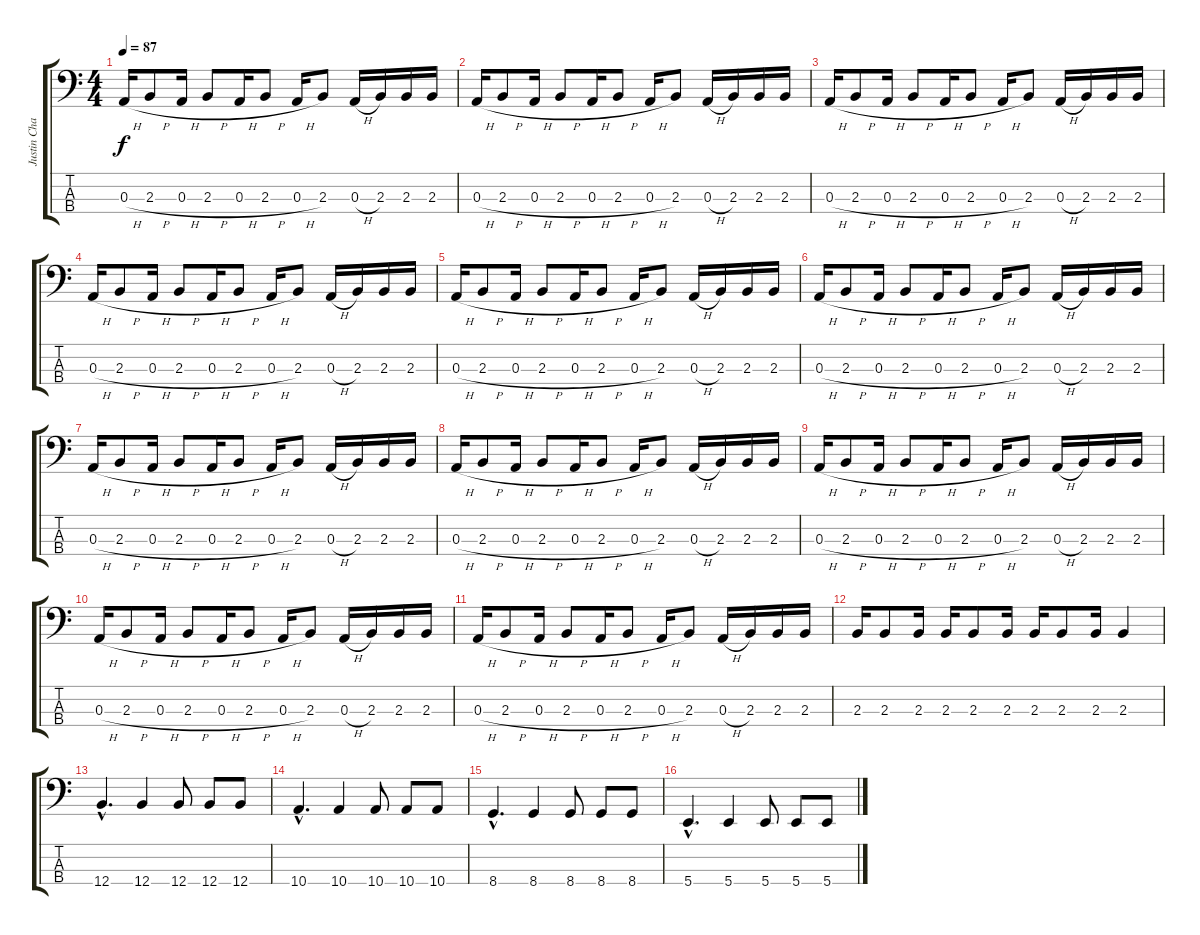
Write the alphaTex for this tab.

\track ("Justin Chancellor" "Justin Cha") {instrument electricbasspick}
\staff {score tabs}
\tuning (G2 D2 A1 B0) {hide}
\ts (4 4)
\tempo 87
\clef f4
\ks c
0.3{h}.16{dy f} 2.3{h}.8 0.3{h}.16 2.3{h}.8 0.3{h}.16 2.3{h}.8 0.3{h}.16 2.3.8 0.3{h}.16 2.3.16 2.3.16 2.3.16 |
0.3{h}.16 2.3{h}.8 0.3{h}.16 2.3{h}.8 0.3{h}.16 2.3{h}.8 0.3{h}.16 2.3.8 0.3{h}.16 2.3.16 2.3.16 2.3.16 |
0.3{h}.16 2.3{h}.8 0.3{h}.16 2.3{h}.8 0.3{h}.16 2.3{h}.8 0.3{h}.16 2.3.8 0.3{h}.16 2.3.16 2.3.16 2.3.16 |
0.3{h}.16 2.3{h}.8 0.3{h}.16 2.3{h}.8 0.3{h}.16 2.3{h}.8 0.3{h}.16 2.3.8 0.3{h}.16 2.3.16 2.3.16 2.3.16 |
0.3{h}.16 2.3{h}.8 0.3{h}.16 2.3{h}.8 0.3{h}.16 2.3{h}.8 0.3{h}.16 2.3.8 0.3{h}.16 2.3.16 2.3.16 2.3.16 |
0.3{h}.16 2.3{h}.8 0.3{h}.16 2.3{h}.8 0.3{h}.16 2.3{h}.8 0.3{h}.16 2.3.8 0.3{h}.16 2.3.16 2.3.16 2.3.16 |
0.3{h}.16 2.3{h}.8 0.3{h}.16 2.3{h}.8 0.3{h}.16 2.3{h}.8 0.3{h}.16 2.3.8 0.3{h}.16 2.3.16 2.3.16 2.3.16 |
0.3{h}.16 2.3{h}.8 0.3{h}.16 2.3{h}.8 0.3{h}.16 2.3{h}.8 0.3{h}.16 2.3.8 0.3{h}.16 2.3.16 2.3.16 2.3.16 |
0.3{h}.16 2.3{h}.8 0.3{h}.16 2.3{h}.8 0.3{h}.16 2.3{h}.8 0.3{h}.16 2.3.8 0.3{h}.16 2.3.16 2.3.16 2.3.16 |
0.3{h}.16 2.3{h}.8 0.3{h}.16 2.3{h}.8 0.3{h}.16 2.3{h}.8 0.3{h}.16 2.3.8 0.3{h}.16 2.3.16 2.3.16 2.3.16 |
0.3{h}.16 2.3{h}.8 0.3{h}.16 2.3{h}.8 0.3{h}.16 2.3{h}.8 0.3{h}.16 2.3.8 0.3{h}.16 2.3.16 2.3.16 2.3.16 |
2.3.16 2.3.8 2.3.16 2.3.16 2.3.8 2.3.16 2.3.16 2.3.8 2.3.16 2.3.4 |
12.4{hac}.4{d} 12.4.4 12.4.8 12.4.8 12.4.8 |
10.4{hac}.4{d} 10.4.4 10.4.8 10.4.8 10.4.8 |
8.4{hac}.4{d} 8.4.4 8.4.8 8.4.8 8.4.8 |
5.4{hac}.4{d} 5.4.4 5.4.8 5.4.8 5.4.8
